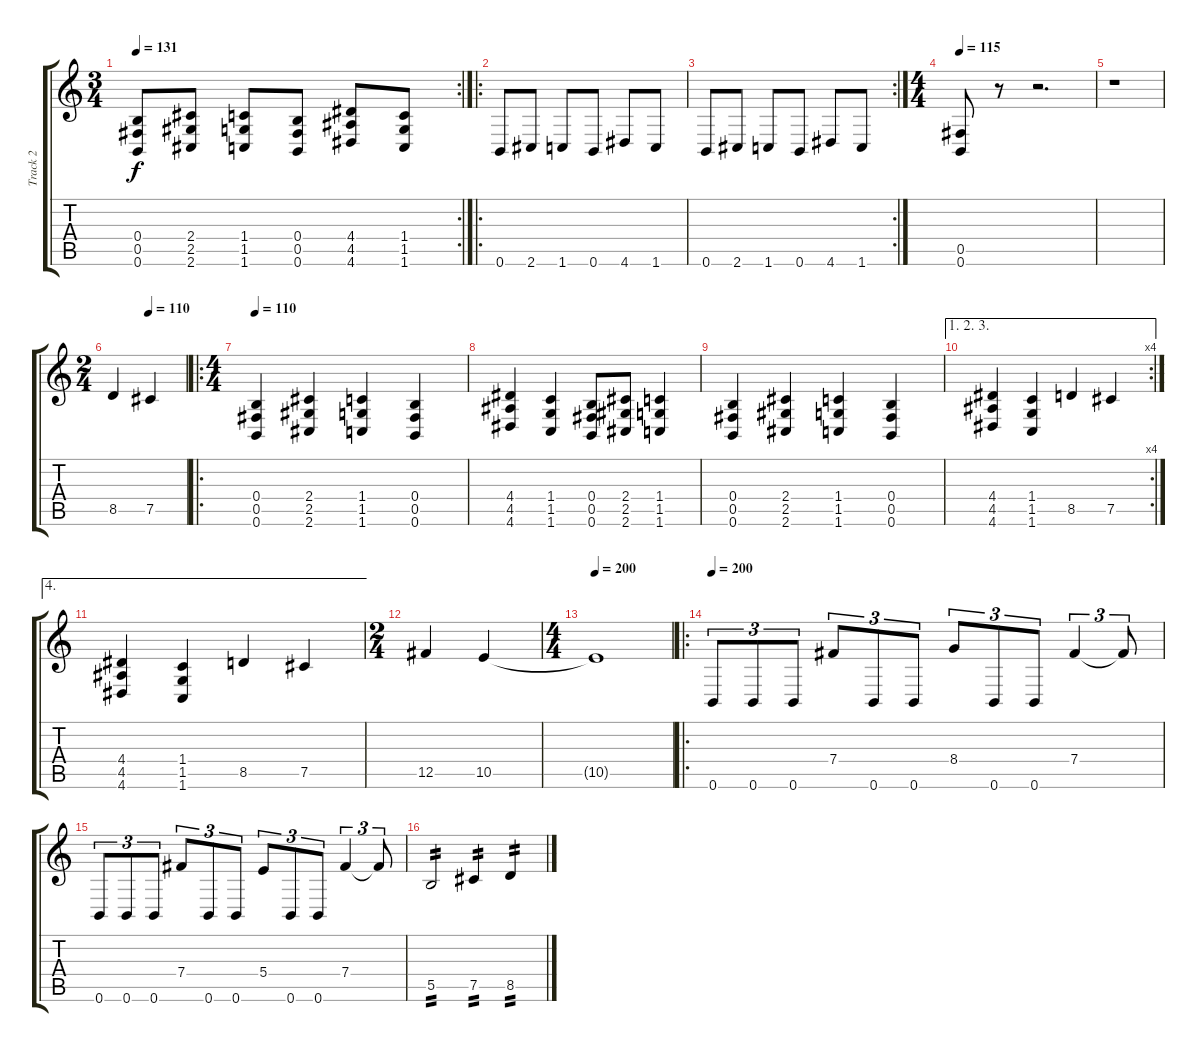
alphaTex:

\track ("Track 2" "Track 2") {instrument distortionguitar}
\staff {score tabs}
\tuning (Db4 Ab3 E3 B2 Gb2 B1) {hide}
\rc 2
\ts (3 4)
\tempo 131
\clef g2
\ks c
(0.4 0.5 0.6).8{dy f} (2.4 2.5 2.6).8 (1.4 1.5 1.6).8 (0.4 0.5 0.6).8 (4.4 4.5 4.6).8 (1.4 1.5 1.6).8 |
\ro
0.6.8 2.6.8 1.6.8 0.6.8 4.6.8 1.6.8 |
\rc 2
0.6.8 2.6.8 1.6.8 0.6.8 4.6.8 1.6.8 |
\ts (4 4)
\tempo 115
(0.5 0.6).8 r.8 r.2{d} |
r.1 |
\ts (2 4)
\tempo (110 0.5)
8.5.4 7.5.4 |
\ro
\ts (4 4)
\tempo 110
(0.4 0.5 0.6).4 (2.4 2.5 2.6).4 (1.4 1.5 1.6).4 (0.4 0.5 0.6).4 |
(4.4 4.5 4.6).4 (1.4 1.5 1.6).4 (0.4 0.5 0.6).8 (2.4 2.5 2.6).8 (1.4 1.5 1.6).4 |
(0.4 0.5 0.6).4 (2.4 2.5 2.6).4 (1.4 1.5 1.6).4 (0.4 0.5 0.6).4 |
\ae (1 2 3)
\rc 4
(4.4 4.5 4.6).4 (1.4 1.5 1.6).4 8.5.4 7.5.4 |
\ae 4
(4.4 4.5 4.6).4 (1.4 1.5 1.6).4 8.5.4 7.5.4 |
\ts (2 4)
12.5.4 10.5.4 |
\ts (4 4)
\tempo 200
10.5{t}.1 |
\ro
\tempo 200
0.6.8{tu (3 2)} 0.6.8{tu (3 2)} 0.6.8{tu (3 2)} 7.4.8{tu (3 2)} 0.6.8{tu (3 2)} 0.6.8{tu (3 2)} 8.4.8{tu (3 2)} 0.6.8{tu (3 2)} 0.6.8{tu (3 2)} 7.4.4{tu (3 2)} 7.4{t}.8{tu (3 2)} |
0.6.8{tu (3 2)} 0.6.8{tu (3 2)} 0.6.8{tu (3 2)} 7.4.8{tu (3 2)} 0.6.8{tu (3 2)} 0.6.8{tu (3 2)} 5.4.8{tu (3 2)} 0.6.8{tu (3 2)} 0.6.8{tu (3 2)} 7.4.4{tu (3 2)} 7.4{t}.8{tu (3 2)} |
5.5.2{tp 2} 7.5.4{tp 2} 8.5.4{tp 2}
